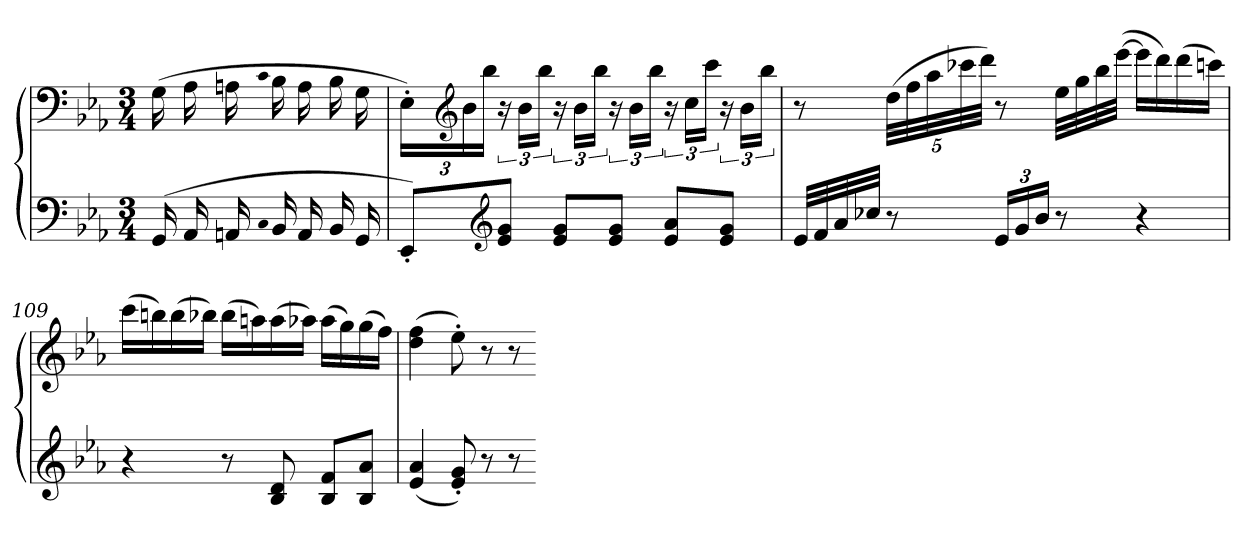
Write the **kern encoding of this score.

**kern	**kern
*part1	*part1
*staff2	*staff1
*clefF4	*clefF4
*k[b-e-a-]	*k[b-e-a-]
*E-:	*E-:
*M3/4	*M3/4
=	=
(16GG	(16G
16AA-	16A-
16AAn	16An
qC	qc
16BB-	16B-
16AA	16A
16BB-	16B-
16GG	16G
=107	=107
8EE-'L)	24E-'LL)
*	*clefG2
.	24b-
.	24bb-JJ
*clefG2	*
8e- 8gJ	24r
.	24b-LL
.	24bb-JJ
8e- 8gL	24r
.	24b-LL
.	24bb-JJ
8e- 8gJ	24r
.	24b-LL
.	24bb-JJ
8e- 8a-L	24r
.	24ccLL
.	24cccJJ
8e- 8gJ	24r
.	24b-LL
.	24bb-JJ
=108	=108
32e-LLL	8r
32f	.
32a-	.
32cc-XJJJ	.
8r	(40ddLLL
.	40ff
.	40aa-
.	40ccc-X
.	40dddJJJ)
24e-LL	8r
24g	.
24b-JJ	.
8r	32ee-LLL
.	32gg
.	32bb-
.	([32eee-JJJ
4r	16eee-LL]
.	16ddd)
.	(16ddd
.	16cccnJJ)
=109	=109
4r	(16cccLL
.	16bbn)
.	(16bb
.	16bb-XJJ)
8r	(16bb-LL
.	16aan)
8B- 8d	(16aa
.	16aa-XJJ)
8B- 8fL	(16aa-LL
.	16gg)
8B- 8a-J	(16gg
.	16ffJJ)
=110	=110
(4e- 4a-	(4dd 4ff
8e-' 8g')	8ee-')
8r	8r
8r	8r
=-	=-
*-	*-
